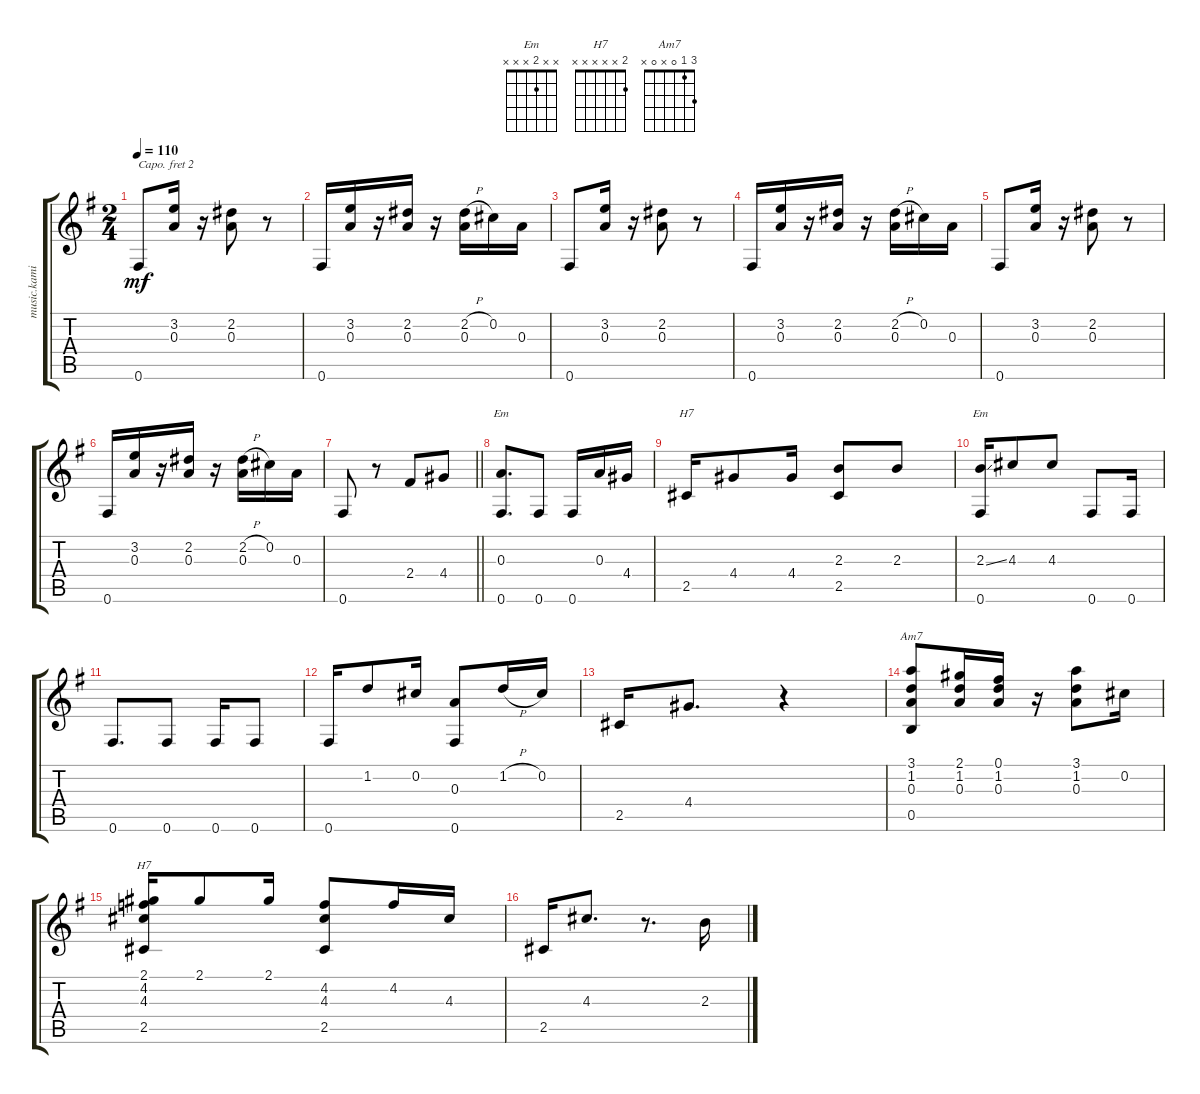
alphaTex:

\track ("" "music.kami") {instrument acousticguitarsteel}
\staff {score tabs}
\capo 2
\tuning (E4 B3 G3 D3 A2 E2) {hide}
\chord ("Em" x x 0 x x x)
\chord ("H7" x x x x x x)
\chord ("Em" x x 2 x x x)
\chord ("Am7" 3 1 0 x 0 x)
\chord ("H7" 2 x x x x x)
\ts (2 4)
\tempo 110
\clef g2
\ks eminor
0.6.8{dy mf instrument acousticguitarsteel} (3.2 0.3).16 r.16 (2.2 0.3).8 r.8 |
0.6.16 (3.2 0.3).16 r.16 (2.2 0.3).16 r.16 (2.2{h} 0.3).16 0.2.16 0.3.16 |
0.6.8 (3.2 0.3).16 r.16 (2.2 0.3).8 r.8 |
0.6.16 (3.2 0.3).16 r.16 (2.2 0.3).16 r.16 (2.2{h} 0.3).16 0.2.16 0.3.16 |
0.6.8 (3.2 0.3).16 r.16 (2.2 0.3).8 r.8 |
0.6.16 (3.2 0.3).16 r.16 (2.2 0.3).16 r.16 (2.2{h} 0.3).16 0.2.16 0.3.16 |
\barLineRight lightlight
0.6.8 r.8 2.4.8 4.4.8 |
(0.3 0.6).8{d ch "Em"} 0.6.8 0.6.16 0.3.16 4.4.16 |
2.5.16{ch "H7"} 4.4.8 4.4.16 (2.3 2.5).8 2.3.8 |
(2.3{ss} 0.6).16{ch "Em"} 4.3.8 4.3.8 0.6.8 0.6.16 |
0.6.8{d} 0.6.8 0.6.16 0.6.8 |
0.6.16 1.2.8 0.2.16 (0.3 0.6).8 1.2{h}.16 0.2.16 |
2.5.16 4.4.8{d} r.4 |
(3.1 1.2 0.3 0.5).8{ch "Am7"} (2.1 1.2 0.3).16 (0.1 1.2 0.3).16 r.16 (3.1 1.2 0.3).8 0.2.16 |
(2.1 4.2 4.3 2.5).16{ch "H7"} 2.1.8 2.1.16 (4.2 4.3 2.5).8 4.2.16 4.3.16 |
2.5.16 4.3.8{d} r.8{d} 2.3.16
